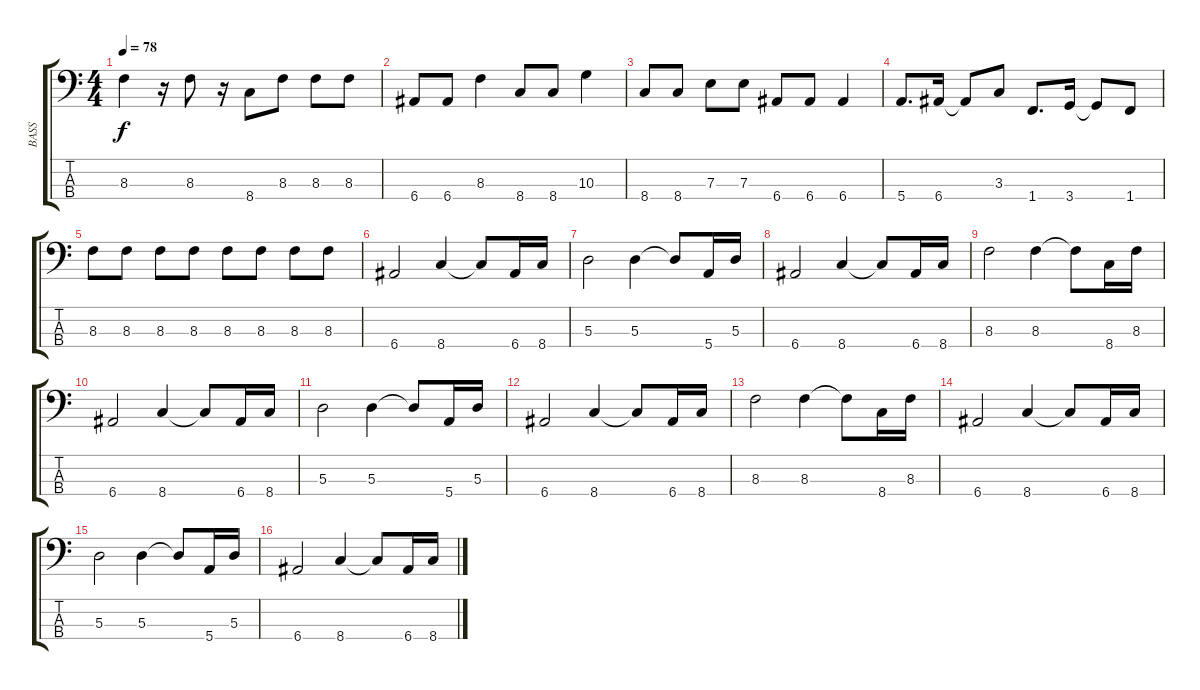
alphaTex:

\track ("BASS" "BASS") {instrument electricbassfinger}
\staff {score tabs}
\tuning (G2 D2 A1 E1) {hide}
\ts (4 4)
\tempo 78
\clef f4
\ks c
8.3.4{dy f} r.16 8.3.8 r.16 8.4.8 8.3.8 8.3.8 8.3.8 |
6.4.8 6.4.8 8.3.4 8.4.8 8.4.8 10.3.4 |
8.4.8 8.4.8 7.3.8 7.3.8 6.4.8 6.4.8 6.4.4 |
5.4.8{d} 6.4.16 6.4{t}.8 3.3.8 1.4.8{d} 3.4.16 3.4{t}.8 1.4.8 |
8.3.8 8.3.8 8.3.8 8.3.8 8.3.8 8.3.8 8.3.8 8.3.8 |
6.4.2 8.4.4 8.4{t}.8 6.4.16 8.4.16 |
5.3.2 5.3.4 5.3{t}.8 5.4.16 5.3.16 |
6.4.2 8.4.4 8.4{t}.8 6.4.16 8.4.16 |
8.3.2 8.3.4 8.3{t}.8 8.4.16 8.3.16 |
6.4.2 8.4.4 8.4{t}.8 6.4.16 8.4.16 |
5.3.2 5.3.4 5.3{t}.8 5.4.16 5.3.16 |
6.4.2 8.4.4 8.4{t}.8 6.4.16 8.4.16 |
8.3.2 8.3.4 8.3{t}.8 8.4.16 8.3.16 |
6.4.2 8.4.4 8.4{t}.8 6.4.16 8.4.16 |
5.3.2 5.3.4 5.3{t}.8 5.4.16 5.3.16 |
6.4.2 8.4.4 8.4{t}.8 6.4.16 8.4.16
